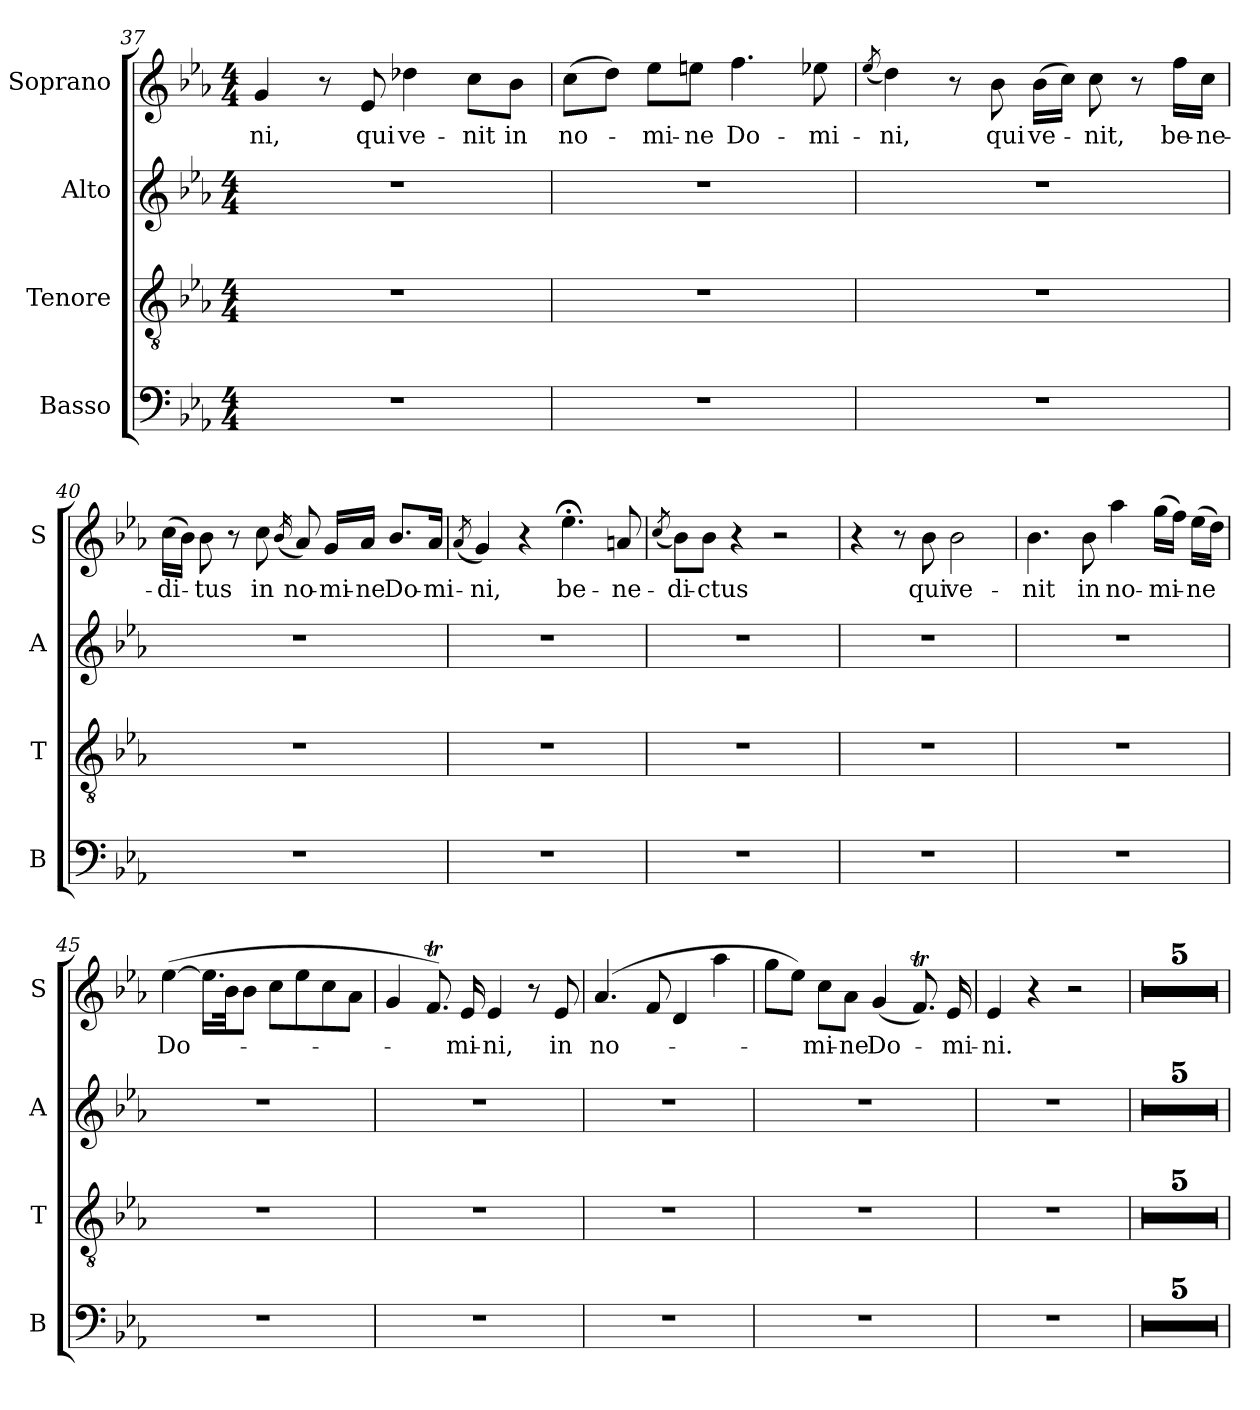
**kern	**kern	**kern	**kern	**text
*part4	*part3	*part2	*part1	*part1
*staff4	*staff3	*staff2	*staff1	*staff1
*I"Basso	*I"Tenore	*I"Alto	*I"Soprano	*
*I'B	*I'T	*I'A	*I'S	*
*clefF4	*clefGv2	*clefG2	*clefG2	*
*k[b-e-a-]	*k[b-e-a-]	*k[b-e-a-]	*k[b-e-a-]	*
*E-:	*E-:	*E-:	*E-:	*
*M4/4	*M4/4	*M4/4	*M4/4	*
=37	=37	=37	=37	=37
!	!	!	!	!LO:LY:b
1r	1r	1r	4g/	-ni,
.	.	.	8r	.
!	!	!	!	!LO:LY:b
.	.	.	8e-/	qui
!	!	!	!	!LO:LY:b
.	.	.	4dd-X\	ve-
!	!	!	!	!LO:LY:b
.	.	.	8cc\L	-nit
!	!	!	!	!LO:LY:b
.	.	.	8b-\J	in
!!LO:LB:g=z
=38	=38	=38	=38	=38
!	!	!	!	!LO:LY:b
1r	1r	1r	(>8cc\L	no-
.	.	.	8dd\J)	.
!	!	!	!	!LO:LY:b
.	.	.	8ee-\L	-mi-
!	!	!	!	!LO:LY:b
.	.	.	8een\J	-ne
!	!	!	!	!LO:LY:b
.	.	.	4.ff\	Do-
!	!	!	!	!LO:LY:b
.	.	.	8ee-X\	-mi-
=39	=39	=39	=39	=39
.	.	.	(<8qee-/	.
!	!	!	!	!LO:LY:b
1r	1r	1r	4dd\)	-ni,
.	.	.	8r	.
!	!	!	!	!LO:LY:b
.	.	.	8b-\	qui
!	!	!	!	!LO:LY:b
.	.	.	(>16b-\LL	ve-
.	.	.	16cc\JJ)	.
!	!	!	!	!LO:LY:b
.	.	.	8cc\	-nit,
.	.	.	8r	.
!	!	!	!	!LO:LY:b
.	.	.	16ff\LL	be-
!	!	!	!	!LO:LY:b
.	.	.	16cc\JJ	-ne-
=40	=40	=40	=40	=40
!	!	!	!	!LO:LY:b
1r	1r	1r	(>16cc\LL	-di-
.	.	.	16b-\JJ)	.
!	!	!	!	!LO:LY:b
.	.	.	8b-\	-tus
.	.	.	8r	.
!	!	!	!	!LO:LY:b
.	.	.	8cc\	in
.	.	.	(<16qb-/	.
!	!	!	!	!LO:LY:b
.	.	.	8a-/)	no-
!	!	!	!	!LO:LY:b
.	.	.	16g/LL	-mi-
!	!	!	!	!LO:LY:b
.	.	.	16a-/JJ	-ne
!	!	!	!	!LO:LY:b
.	.	.	8.b-/L	Do-
!	!	!	!	!LO:LY:b
.	.	.	16a-/Jk	-mi-
=41	=41	=41	=41	=41
.	.	.	(<8qa-/	.
!	!	!	!	!LO:LY:b
1r	1r	1r	4g/)	-ni,
.	.	.	4r	.
!	!	!	!	!LO:LY:b
.	.	.	4.ee-;<\	be-
!	!	!	!	!LO:LY:b
.	.	.	8an/	-ne-
!!LO:LB:g=z
=42	=42	=42	=42	=42
.	.	.	(<8qcc/	.
!	!	!	!	!LO:LY:b
1r	1r	1r	8b-\L)	-di-
!	!	!	!	!LO:LY:b
.	.	.	8b-\J	-ctus
.	.	.	4r	.
.	.	.	2r	.
=43	=43	=43	=43	=43
1r	1r	1r	4r	.
.	.	.	8r	.
!	!	!	!	!LO:LY:b
.	.	.	8b-\	qui
!	!	!	!	!LO:LY:b
.	.	.	2b-\	ve-
=44	=44	=44	=44	=44
!	!	!	!	!LO:LY:b
1r	1r	1r	4.b-\	-nit
!	!	!	!	!LO:LY:b
.	.	.	8b-\	in
!	!	!	!	!LO:LY:b
.	.	.	4aa-\	no-
!	!	!	!	!LO:LY:b
.	.	.	(>16gg\LL	-mi-
.	.	.	16ff\JJ)	.
!	!	!	!	!LO:LY:b
.	.	.	(>16ee-\LL	-ne
.	.	.	16dd\JJ)	.
=45	=45	=45	=45	=45
!	!	!	!	!LO:LY:b
1r	1r	1r	(>[4ee-\	Do-
.	.	.	16.ee-\LL]	.
.	.	.	32b-\Jk	.
.	.	.	8b-\J	.
.	.	.	8cc\L	.
.	.	.	8ee-\	.
.	.	.	8cc\	.
.	.	.	8a-\J	.
!!LO:LB:g=z
=46	=46	=46	=46	=46
1r	1r	1r	4g/	.
.	.	.	8.fT/)	.
!	!	!	!	!LO:LY:b
.	.	.	16e-/	-mi-
!	!	!	!	!LO:LY:b
.	.	.	4e-/	-ni,
.	.	.	8r	.
!	!	!	!	!LO:LY:b
.	.	.	8e-/	in
=47	=47	=47	=47	=47
!	!	!	!	!LO:LY:b
1r	1r	1r	(>4.a-/	no-
.	.	.	8f/	.
.	.	.	4d/	.
.	.	.	4aa-\	.
=48	=48	=48	=48	=48
1r	1r	1r	8gg\L	.
.	.	.	8ee-\J)	.
!	!	!	!	!LO:LY:b
.	.	.	8cc\L	-mi-
!	!	!	!	!LO:LY:b
.	.	.	8a-\J	-ne
!	!	!	!	!LO:LY:b
.	.	.	(<4g/	Do-
.	.	.	8.fT/)	.
!	!	!	!	!LO:LY:b
.	.	.	16e-/	-mi-
=49	=49	=49	=49	=49
!	!	!	!	!LO:LY:b
1r	1r	1r	4e-/	-ni.
.	.	.	4r	.
.	.	.	2r	.
!!LO:PB:g=z
=50	=50	=50	=50	=50
1r	1r	1r	1r	.
=51	=51	=51	=51	=51
1r	1r	1r	1r	.
=52	=52	=52	=52	=52
1r	1r	1r	1r	.
=53	=53	=53	=53	=53
1r	1r	1r	1r	.
=54	=54	=54	=54	=54
1r	1r	1r	1r	.
=	=	=	=	=
*-	*-	*-	*-	*-
